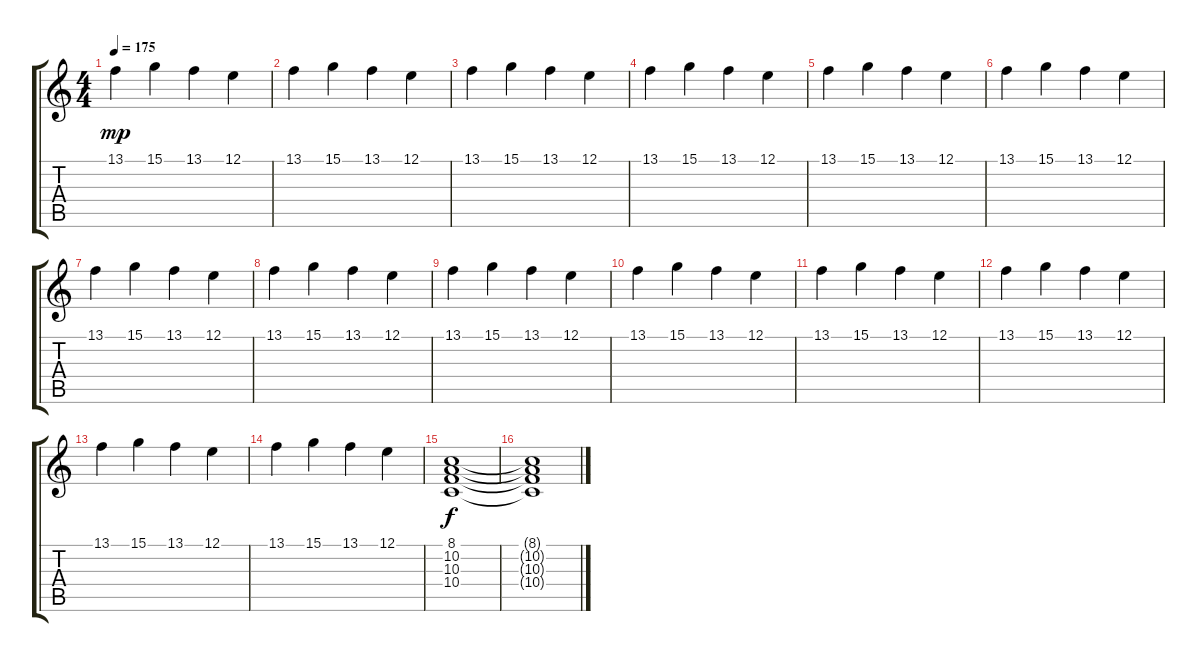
\track "" {instrument stringensemble1}
\staff {score tabs}
\tuning (E4 B3 G3 D3 A2 E2) {hide}
\ts (4 4)
\tempo 175
\clef g2
\ks c
13.1.4{dy mp} 15.1.4 13.1.4 12.1.4 |
13.1.4 15.1.4 13.1.4 12.1.4 |
13.1.4 15.1.4 13.1.4 12.1.4 |
13.1.4 15.1.4 13.1.4 12.1.4 |
13.1.4 15.1.4 13.1.4 12.1.4 |
13.1.4 15.1.4 13.1.4 12.1.4 |
13.1.4 15.1.4 13.1.4 12.1.4 |
13.1.4 15.1.4 13.1.4 12.1.4 |
13.1.4 15.1.4 13.1.4 12.1.4 |
13.1.4 15.1.4 13.1.4 12.1.4 |
13.1.4 15.1.4 13.1.4 12.1.4 |
13.1.4 15.1.4 13.1.4 12.1.4 |
13.1.4 15.1.4 13.1.4 12.1.4 |
13.1.4 15.1.4 13.1.4 12.1.4 |
(8.1 10.2 10.3 10.4).1{dy f} |
(8.1{t} 10.2{t} 10.3{t} 10.4{t}).1
